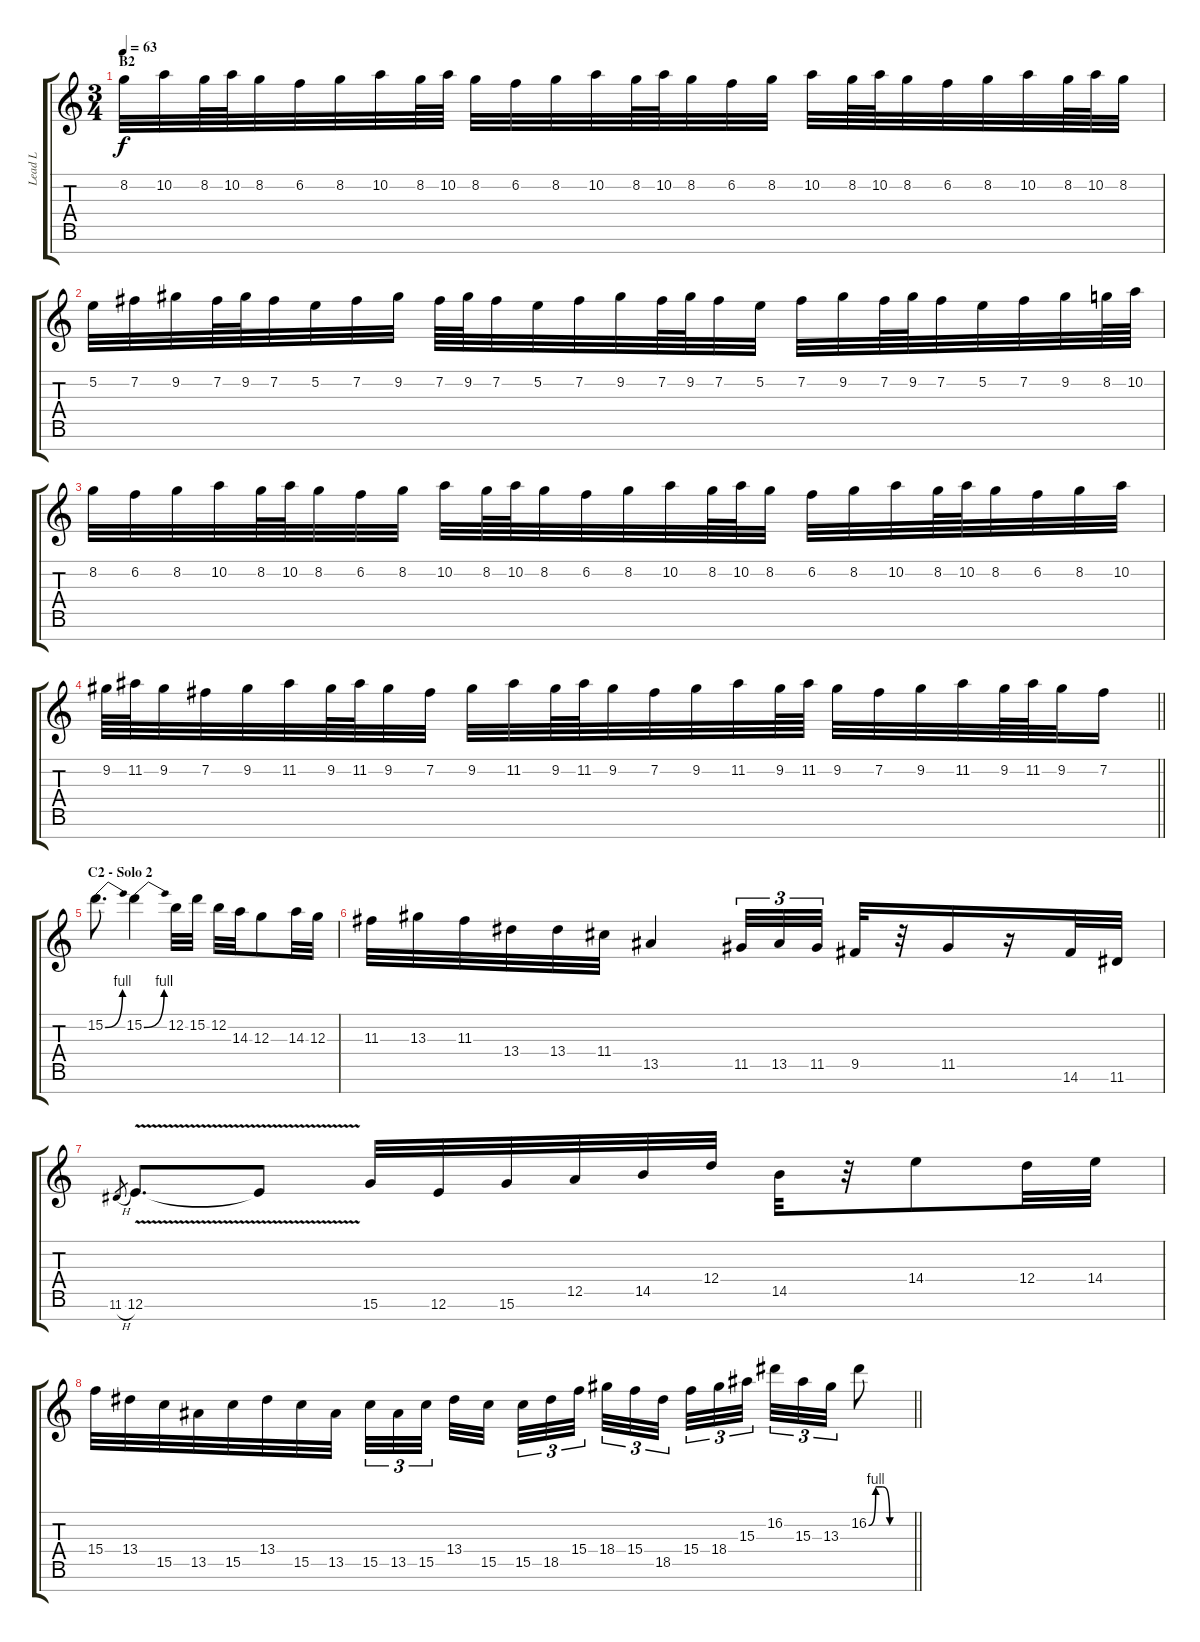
\track ("Lead L" "Lead L") {instrument overdrivenguitar}
\staff {score tabs}
\tuning (E4 B3 G3 D3 A2 E2 B1) {hide}
\ts (3 4)
\section ("" "B2")
\tempo 63
\clef g2
\ks c
8.2.32{dy f instrument overdrivenguitar} 10.2.32 8.2.64 10.2.64 8.2.32 6.2.32 8.2.32 10.2.32 8.2.64 10.2.64 8.2.32 6.2.32 8.2.32 10.2.32 8.2.64 10.2.64 8.2.32 6.2.32 8.2.32 10.2.32 8.2.64 10.2.64 8.2.32 6.2.32 8.2.32 10.2.32 8.2.64 10.2.64 8.2.32 |
5.2.32 7.2.32 9.2.32 7.2.64 9.2.64 7.2.32 5.2.32 7.2.32 9.2.32 7.2.64 9.2.64 7.2.32 5.2.32 7.2.32 9.2.32 7.2.64 9.2.64 7.2.32 5.2.32 7.2.32 9.2.32 7.2.64 9.2.64 7.2.32 5.2.32 7.2.32 9.2.32 8.2.64 10.2.64 |
8.2.32 6.2.32 8.2.32 10.2.32 8.2.64 10.2.64 8.2.32 6.2.32 8.2.32 10.2.32 8.2.64 10.2.64 8.2.32 6.2.32 8.2.32 10.2.32 8.2.64 10.2.64 8.2.32 6.2.32 8.2.32 10.2.32 8.2.64 10.2.64 8.2.32 6.2.32 8.2.32 10.2.32 |
\barLineRight lightlight
9.2.64 11.2.64 9.2.32 7.2.32 9.2.32 11.2.32 9.2.64 11.2.64 9.2.32 7.2.32 9.2.32 11.2.32 9.2.64 11.2.64 9.2.32 7.2.32 9.2.32 11.2.32 9.2.64 11.2.64 9.2.32 7.2.32 9.2.32 11.2.32 9.2.64 11.2.64 9.2.32 7.2.16 |
\section ("" "C2 - Solo 2")
15.2{be (bend 0 0 60 4)}.8{d} 15.2{be (bend 0 0 60 4)}.4 12.2.32 15.2.32 12.2.32 14.3.32 12.3.8 14.3.32 12.3.32 |
11.3.32 13.3.32 11.3.32 13.4.32 13.4.32 11.4.32 13.5.4 11.5.32{tu (3 2)} 13.5.32{tu (3 2)} 11.5.32{tu (3 2)} 9.5.32 r.32 11.5.16 r.16 14.6.32 11.6.32 |
11.6{h}.8{gr} 12.6{v}.8{d} 12.6{t}.8 15.6.32 12.6.32 15.6.32 12.5.32 14.5.32 12.4.32 14.5.32 r.32 14.4.8 12.4.32 14.4.32 |
\barLineRight lightlight
15.4.32 13.4.32 15.5.32 13.5.32 15.5.32 13.4.32 15.5.32 13.5.32 15.5.32{tu (3 2)} 13.5.32{tu (3 2)} 15.5.32{tu (3 2) beam splitsecondary} 13.4.32 15.5.32{beam splitsecondary} 15.5.32{tu (3 2)} 18.5.32{tu (3 2)} 15.4.32{tu (3 2) beam splitsecondary} 18.4.32{tu (3 2)} 15.4.32{tu (3 2)} 18.5.32{tu (3 2)} 15.4.32{tu (3 2)} 18.4.32{tu (3 2)} 15.3.32{tu (3 2) beam splitsecondary} 16.2.32{tu (3 2)} 15.3.32{tu (3 2)} 13.3.32{tu (3 2)} 16.2{be (custom 0 0 10 4 20 4 30 0 60 0)}.8
